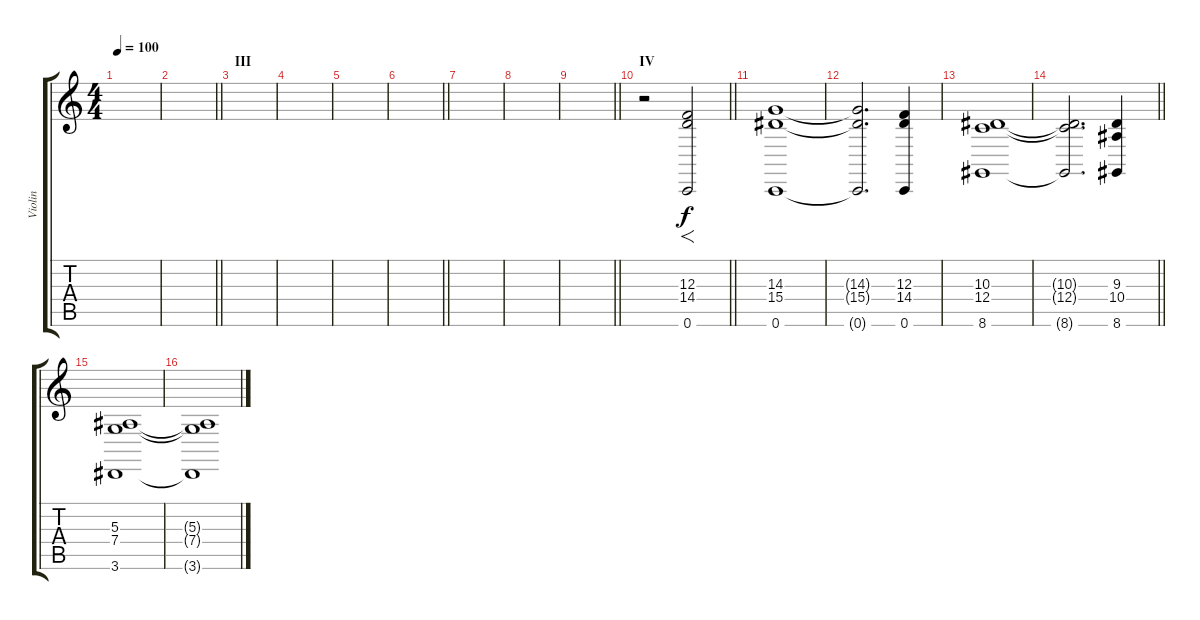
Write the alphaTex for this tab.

\track ("Violin" "Violin") {instrument pad1newage}
\staff {score tabs}
\tuning (D4 A3 F3 C3 G2 C2) {hide}
\ts (4 4)
\tempo 100
\clef g2
\ks c
|
\barLineRight lightlight
|
\section ("" "III")
|
|
|
\barLineRight lightlight
|
|
|
\barLineRight lightlight
|
\section ("" "IV")
\barLineRight lightlight
r.2 (12.3 14.4 0.6).2{f} |
(14.3 15.4 0.6).1 |
(14.3{t} 15.4{t} 0.6{t}).2{d} (12.3 14.4 0.6).4 |
(10.3 12.4 8.6).1 |
\barLineRight lightlight
(10.3{t} 12.4{t} 8.6{t}).2{d} (9.3 10.4 8.6).4 |
(5.3 7.4 3.6).1 |
(5.3{t} 7.4{t} 3.6{t}).1
